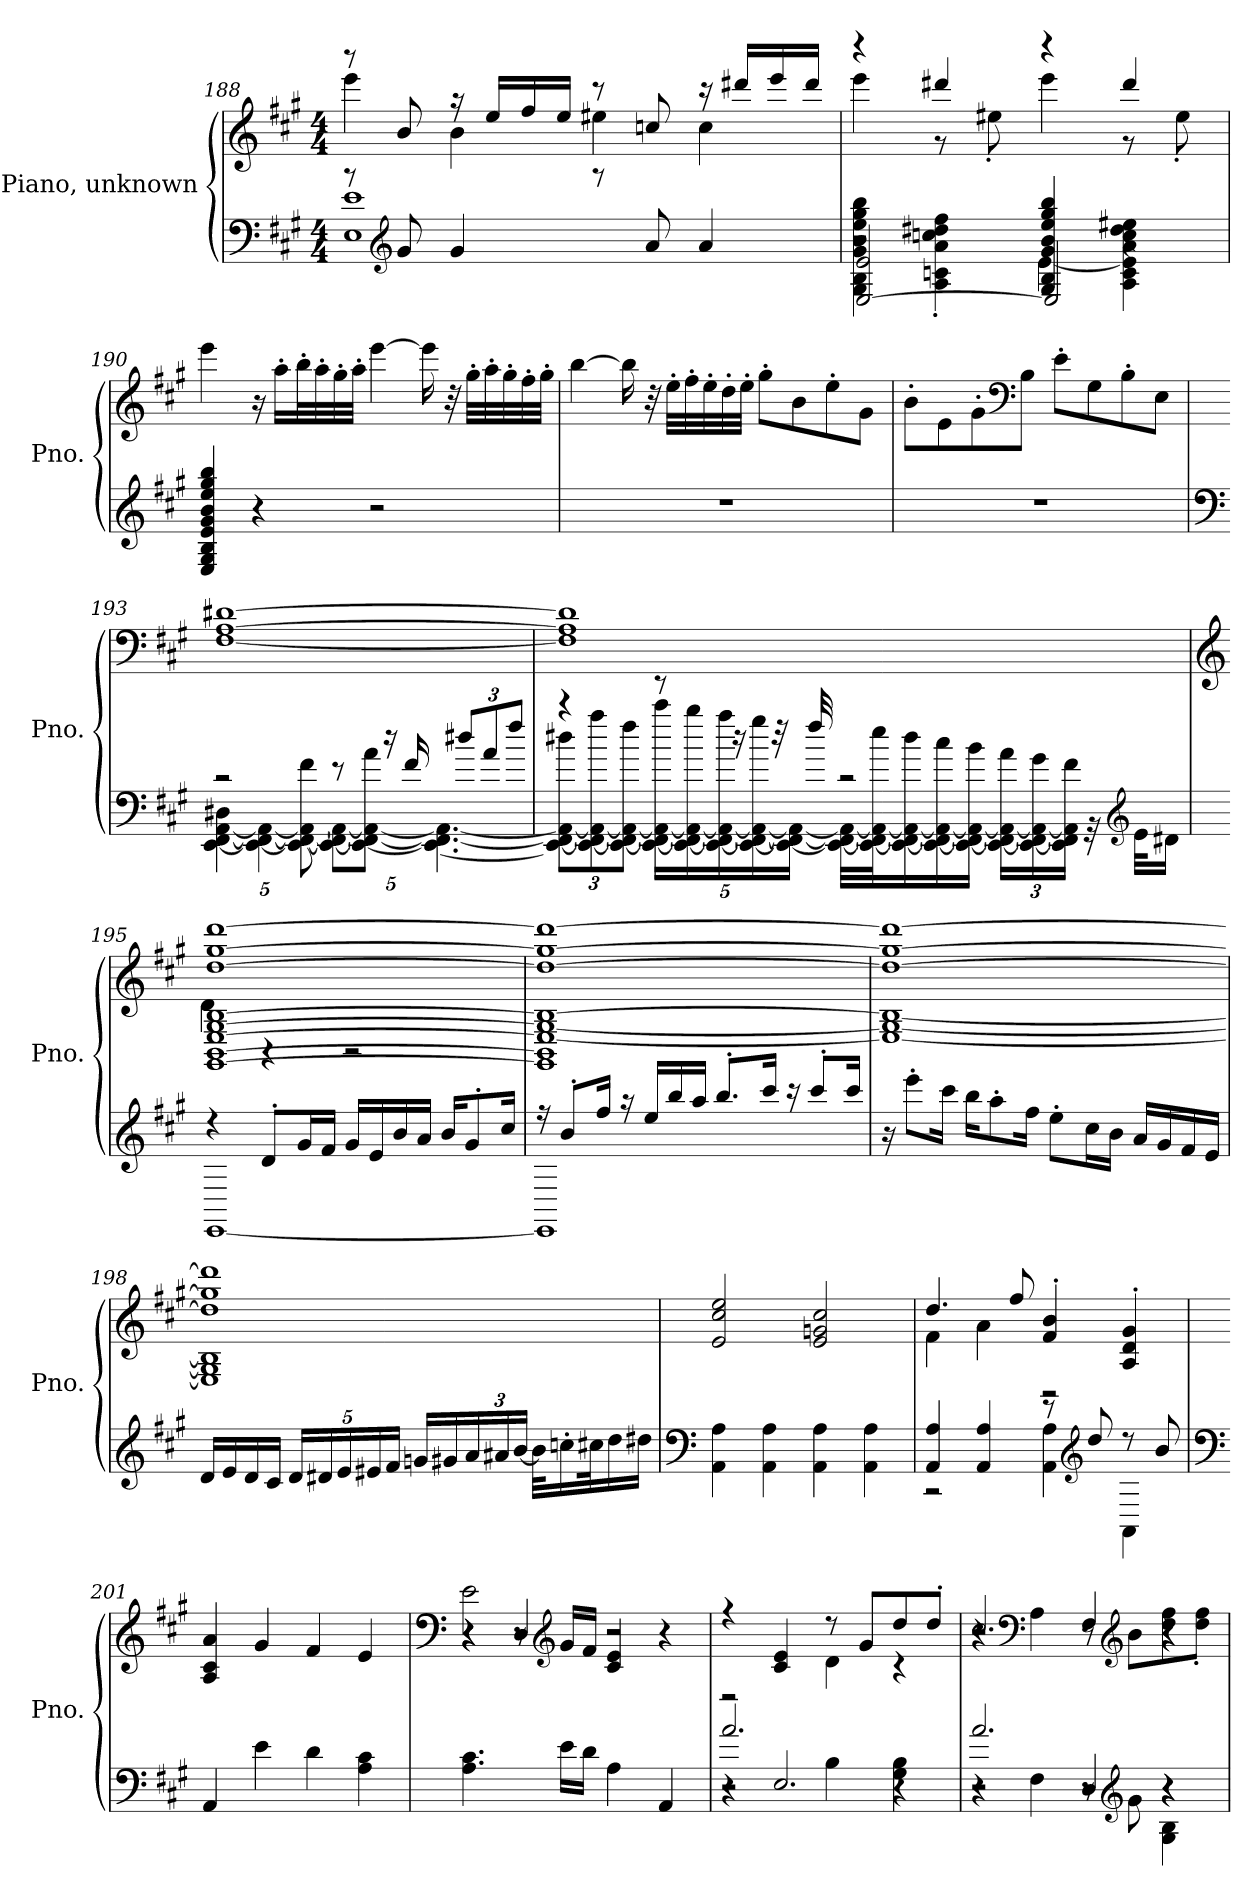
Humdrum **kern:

**kern	**kern
*part1	*part1
*staff2	*staff1
*I"Piano, unknown	*
*I'Pno.	*
!!LO:LB:g=z
*clefF4	*clefG2
*k[f#c#g#]	*k[f#c#g#]
*M4/4	*M4/4
=188	=188
*^	*^
8r	1E 1e	8r	4eee\
*clefG2	*	*	*
8g#/	.	8b/	.
4g#/	.	16r	4b\
.	.	16ee/LL	.
.	.	16ff#/	.
.	.	16ee/JJ	.
8r	.	8r	4ee#X\
8a/	.	8ccn/	.
4a/	.	16r	4cc\
.	.	16ddd#X/LL	.
.	.	16eee/	.
.	.	16ddd#/JJ	.
=189	=189	=189	=189
*	*^	*	*
2r	4G#\ 4B\ 4g#\ 4b\ 4ee\ 4gg#\ 4bb\	[2E/ 2e/	4r	4eee\
.	4A\' 4cn\' 4a\' 4ccn\' 4dd#X\' 4ff#\'	.	4ddd#X/	8r
.	.	.	.	8ee#X'\
4G#/ 4B/ 4g#/ 4b/ 4ee/ 4gg#/ 4bb/	[4e\	2E/]	4r	4eee\
4r	4A\ 4c\ 4e\] 4a\ 4cc\ 4dd#\ 4ee#X\	.	4ddd#/	8r
.	.	.	.	8ee#'\
*v	*v	*v	*	*
*	*v	*v
!!LO:LB:g=z
=190	=190
4E/ 4G#/ 4B/ 4e/ 4g#/ 4b/ 4ee/ 4gg#/ 4bb/	4eee\
4r	16r
.	16aa'\LL
.	32bb'\L
.	32aa'\
.	32gg#'\
.	32aa'\JJJ
2r	[4eee\
.	16eee\]
.	32r
.	32gg#'\LLL
.	32aa'\
.	32gg#'\
.	32ff#'\
.	32gg#'\JJJ
=191	=191
1r	[4bb\
.	16bb\]
.	32r
.	32ee'\LLL
.	32ff#'\
.	32ee'\
.	32dd'\
.	32ee'\JJJ
.	8gg#'\L
.	8b\
.	8ee'\
.	8g#\J
=192	=192
1r	8b'\L
.	8e\
.	8g#'\
*	*clefF4
.	8B\J
.	8e'\L
.	8G#\
.	8B'\
.	8E\J
!!LO:LB:g=z
=193	=193
*clefF4	*
*^	*
2r	[5EE\ [5FF#\ [5AA\ 5D#X\	[1F# [1A [1d#X
.	5EE\_ 5FF#\_ 5AA\_	.
.	10EE\_ 10FF#\_ 10AA\_ 10f#\	.
8r	10EE\_ 10FF#\_ 10AA\_L	.
.	10EE\_ 10FF#\_ 10AA\_ 10a\J	.
16r	.	.
16f#/	.	.
.	5.EE\_ 5.FF#\_ 5.AA\_	.
*Xbrackettup	*	*
12dd#X/L	.	.
12a/	.	.
12ff#/J	.	.
!!LO:LB:g=z
=194	=194	=194
4r	12EE\_ 12FF#\_ 12AA\_ 12dd#X\L	1F#] 1A] 1d#]
.	12EE\_ 12FF#\_ 12AA\_ 12aa\	.
.	12EE\_ 12FF#\_ 12AA\_ 12ff#\J	.
8r	20EE\_ 20FF#\_ 20AA\_ 20ccc#\LL	.
.	20EE\_ 20FF#\_ 20AA\_ 20bb\	.
.	20EE\_ 20FF#\_ 20AA\_ 20aa\	.
16r	.	.
.	20EE\_ 20FF#\_ 20AA\_ 20gg#\	.
32r	.	.
.	20EE\_ 20FF#\_ 20AA\_JJ	.
32ff#/	.	.
2r	32EE\_ 32FF#\_ 32AA\_LLL	.
.	32EE\_ 32FF#\_ 32AA\_ 32ee\J	.
.	16EE\_ 16FF#\_ 16AA\_ 16dd#\	.
.	16EE\_ 16FF#\_ 16AA\_ 16cc#\	.
.	16EE\_ 16FF#\_ 16AA\_ 16b\JJ	.
.	24EE\_ 24FF#\_ 24AA\_ 24a\LL	.
.	24EE\_ 24FF#\_ 24AA\_ 24g#\	.
.	24EE\] 24FF#\] 24AA\] 24f#\JJ	.
.	32r	.
*clefG2	*	*
.	32e\KLL	.
.	16d#X\JJ	.
!!LO:PB:g=z
=195	=195	=195
*	*	*clefG2
*	*	*^
4r	[1EE	[1GG# [1BB [1E [1G# [1B [1dd [1gg# [1ddd	4d\
8d'/L	.	.	4r
16g#/L	.	.	.
16f#/JJ	.	.	.
16g#/LL	.	.	2r
16e/	.	.	.
16b/	.	.	.
16a/JJ	.	.	.
16b/KL	.	.	.
8g#'/	.	.	.
16cc#/Jk	.	.	.
*	*	*v	*v
=196	=196	=196
16r	1EE]	1GG#] 1BB] 1E_ 1G#_ 1B_ 1dd_ 1gg#_ 1ddd_
8b'/L	.	.
16ff#/Jk	.	.
16r	.	.
16ee/LL	.	.
16bb/	.	.
16aa/JJ	.	.
8.bb'/L	.	.
16ccc#/Jk	.	.
16r	.	.
8ccc#'/L	.	.
16ccc#/Jk	.	.
*v	*v	*
=197	=197
16r	1E_ 1G#_ 1B_ 1dd_ 1gg#_ 1ddd_
8eee'\L	.
16ccc#\Jk	.
16bb\KL	.
8aa'\	.
16ff#\Jk	.
8ee'\L	.
16cc#\L	.
16b\JJ	.
16a/LL	.
16g#/	.
16f#/	.
16e/JJ	.
!!LO:LB:g=z
=198	=198
16d/LL	1E] 1G#] 1B] 1dd] 1gg#] 1ddd]
16e/	.
16d/	.
16c#/JJ	.
20d/LL	.
20d#X/	.
20e/	.
20e#X/	.
20f#/JJ	.
16gn/LL	.
16g#X/	.
24a/	.
24a#X/	.
[24b/JJ	.
32b\KLL]	.
16ccn'\	.
32cc#X\K	.
16dd\	.
16dd#X\JJ	.
=199	=199
*clefF4	*
4AA\ 4A\	2e/ 2cc#/ 2ee/
4AA\ 4A\	.
4AA\ 4A\	2e/ 2gn/ 2cc#/
4AA\ 4A\	.
=200	=200
*^	*^
4AA/ 4A/	2r	4.dd/	4f#\
4AA/ 4A/	.	.	4a\
.	.	8ff#/	.
8r	4AA\ 4A\	4f#/' 4b/'	2r
*clefG2	*	*	*
8dd/	.	.	.
8r	4AA\	4A/' 4d/' 4g#/'	.
8b/	.	.	.
*v	*v	*	*
*	*v	*v
!!LO:LB:g=z
=201	=201
*clefF4	*
4AA/	4A/ 4c#/ 4a/
4e\	4g#/
4d\	4f#/
4A\ 4c#\	4e/
=202	=202
*	*clefF4
*	*^
*	*	*^
4.A\ 4.c#\	4r	2e\	4r
.	8r	.	4D/
*	*clefG2	*	*
16e\LL	16g#/LL	.	.
16d\JJ	16f#/JJ	.	.
4A\	4c#/ 4e/	2r	2r
4AA/	4r	.	.
*	*	*v	*v
=203	=203	=203
*^	*	*
*	*^	*	*
2.a/	2r	4r	4r	2r
.	.	2.E/	4c#/ 4e/	.
.	4B\	.	8r	4d\
.	.	.	8g#/L	.
4r	4G#\ 4B\	.	8dd/	4r
.	.	.	8dd'/J	.
=204	=204	=204	=204	=204
*	*	*	*	*^
2.a/	4r	2r	2.cc#/	4r	2r
*	*	*	*clefF4	*	*
.	4F#\	.	.	4A\	.
.	8r	4D/	.	8r	4F#/
*clefG2	*	*	*clefG2	*	*
.	8g#\	.	.	8b\L	.
4r	4G#\ 4B\	4r	4r	8dd\ 8ff#\	4r
.	.	.	.	8dd\' 8ff#\'J	.
*v	*v	*v	*	*	*
*	*v	*v	*v
=	=
*-	*-
